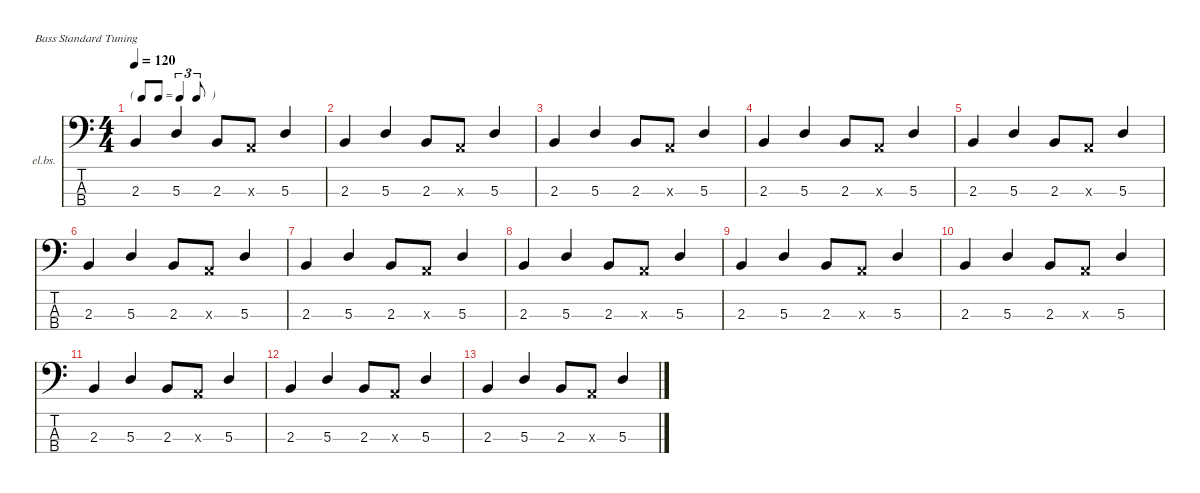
\defaultSystemsLayout 4
\hideDynamics
\bracketExtendMode nobrackets
\firstSystemTrackNameOrientation horizontal
\otherSystemsTrackNameOrientation horizontal
\track ("Bass" "el.bs.") {instrument electricbassfinger}
\staff {score tabs}
\tuning (G2 D2 A1 E1)
\ts (4 4)
\tf triplet8th
\tempo 120
\clef f4
\ks c
2.3.4{dy f beam Up} 5.3.4{beam Up} 2.3.8{beam Up} 0.3{x}.8{beam Up} 5.3.4{beam Up} |
2.3.4{beam Up} 5.3.4{beam Up} 2.3.8{beam Up} 0.3{x}.8{beam Up} 5.3.4{beam Up} |
2.3.4{beam Up} 5.3.4{beam Up} 2.3.8{beam Up} 0.3{x}.8{beam Up} 5.3.4{beam Up} |
2.3.4{beam Up} 5.3.4{beam Up} 2.3.8{beam Up} 0.3{x}.8{beam Up} 5.3.4{beam Up} |
2.3.4{beam Up} 5.3.4{beam Up} 2.3.8{beam Up} 0.3{x}.8{beam Up} 5.3.4{beam Up} |
2.3.4{beam Up} 5.3.4{beam Up} 2.3.8{beam Up} 0.3{x}.8{beam Up} 5.3.4{beam Up} |
2.3.4{beam Up} 5.3.4{beam Up} 2.3.8{beam Up} 0.3{x}.8{beam Up} 5.3.4{beam Up} |
2.3.4{beam Up} 5.3.4{beam Up} 2.3.8{beam Up} 0.3{x}.8{beam Up} 5.3.4{beam Up} |
2.3.4{beam Up} 5.3.4{beam Up} 2.3.8{beam Up} 0.3{x}.8{beam Up} 5.3.4{beam Up} |
2.3.4{beam Up} 5.3.4{beam Up} 2.3.8{beam Up} 0.3{x}.8{beam Up} 5.3.4{beam Up} |
2.3.4{beam Up} 5.3.4{beam Up} 2.3.8{beam Up} 0.3{x}.8{beam Up} 5.3.4{beam Up} |
2.3.4{beam Up} 5.3.4{beam Up} 2.3.8{beam Up} 0.3{x}.8{beam Up} 5.3.4{beam Up} |
2.3.4{beam Up} 5.3.4{beam Up} 2.3.8{beam Up} 0.3{x}.8{beam Up} 5.3.4{beam Up}
